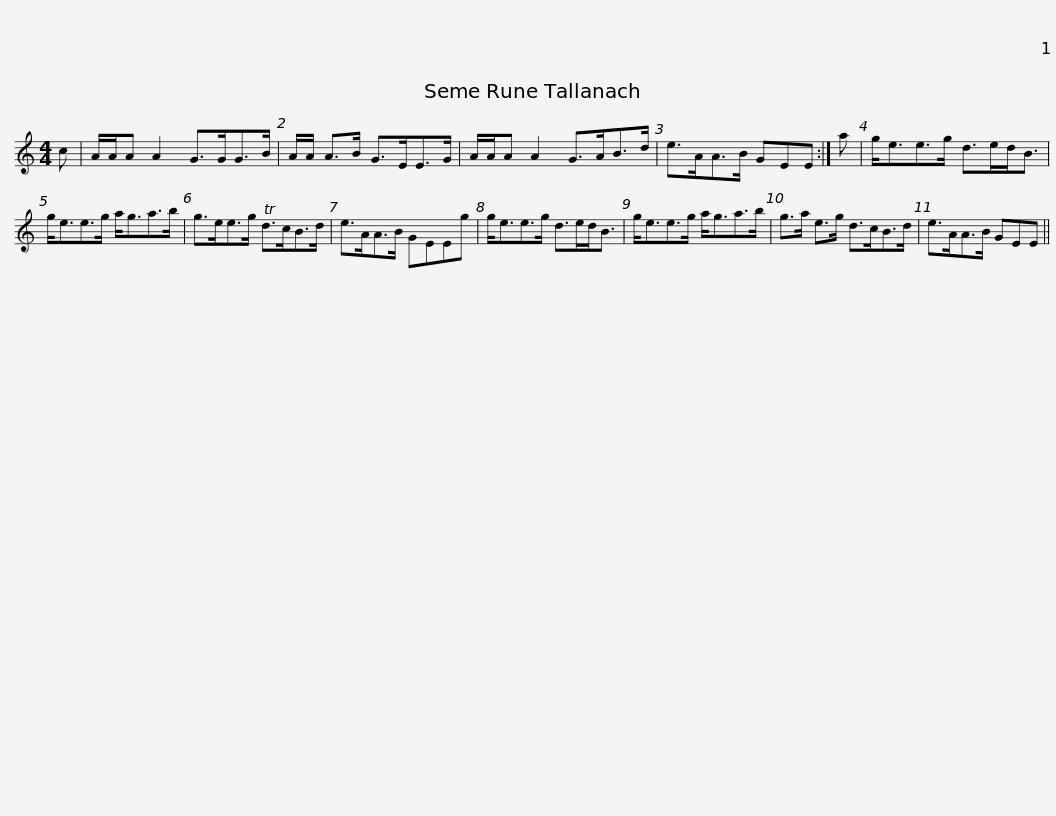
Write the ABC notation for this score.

X:1
L:1/8
M:4/4
I:linebreak $
K:C
V:1 treble
V:1
 c | A/A/A A2 G>GG>B | A/A/ A>B G>EE>G | A/A/A A2 G>AB>d | e>AA>B GEE :| %5
 a |$ g<ee>g d>ed<B | g<ee>g a<ga>b | g>ee>g Td>cB>d | e>AA>B GEEg |$ %10
 g<ee>g d>ed<B | g<ee>g a<ga>b | g>a e>g d>cB>d | e>AA>B GEE || %14
